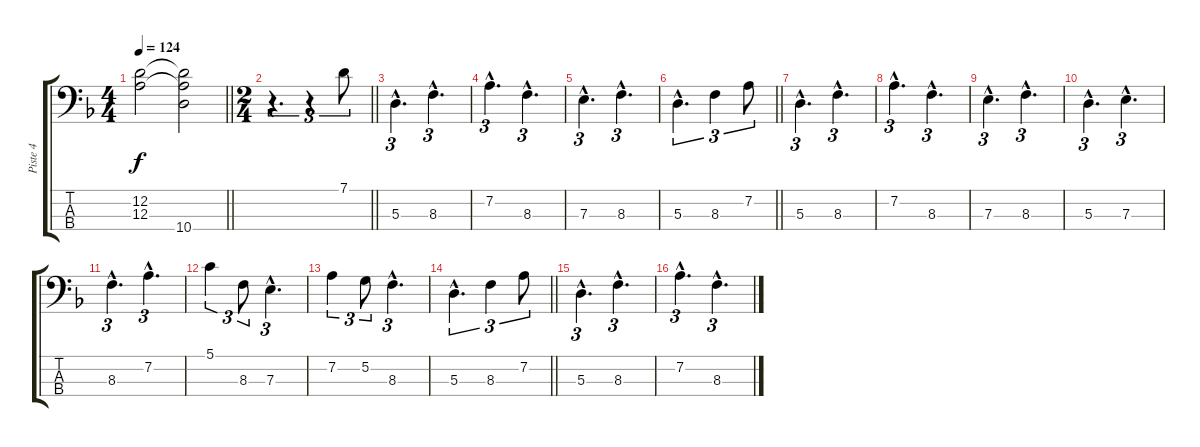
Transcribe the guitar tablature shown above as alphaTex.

\track ("Piste 4" "Piste 4") {instrument electricbassfinger}
\staff {score tabs}
\tuning (G2 D2 A1 E1) {hide}
\ts (4 4)
\tempo 124
\clef f4
\barLineRight lightlight
\ks dminor
(12.2 12.3).2{dy f} (12.2{t} 12.3{t} 10.4).2 |
\ts (2 4)
\barLineRight lightlight
r.4{d tu (3 2) volume 11 balance 4 instrument electricbassfinger} r.4{tu (3 2)} 7.1.8{tu (3 2)} |
5.3{hac}.4{d tu (3 2)} 8.3{hac}.4{d tu (3 2)} |
7.2{hac}.4{d tu (3 2)} 8.3{hac}.4{d tu (3 2)} |
7.3{hac}.4{d tu (3 2)} 8.3{hac}.4{d tu (3 2)} |
\barLineRight lightlight
5.3{hac}.4{d tu (3 2)} 8.3.4{tu (3 2)} 7.2.8{tu (3 2)} |
5.3{hac}.4{d tu (3 2)} 8.3{hac}.4{d tu (3 2)} |
7.2{hac}.4{d tu (3 2)} 8.3{hac}.4{d tu (3 2)} |
7.3{hac}.4{d tu (3 2)} 8.3{hac}.4{d tu (3 2)} |
5.3{hac}.4{d tu (3 2)} 7.3{hac}.4{d tu (3 2)} |
8.3{hac}.4{d tu (3 2)} 7.2{hac}.4{d tu (3 2)} |
5.1.4{tu (3 2)} 8.3.8{tu (3 2)} 7.3{hac}.4{d tu (3 2)} |
7.2.4{tu (3 2)} 5.2.8{tu (3 2)} 8.3{hac}.4{d tu (3 2)} |
\barLineRight lightlight
5.3{hac}.4{d tu (3 2)} 8.3.4{tu (3 2)} 7.2.8{tu (3 2)} |
5.3{hac}.4{d tu (3 2)} 8.3{hac}.4{d tu (3 2)} |
7.2{hac}.4{d tu (3 2)} 8.3{hac}.4{d tu (3 2)}
